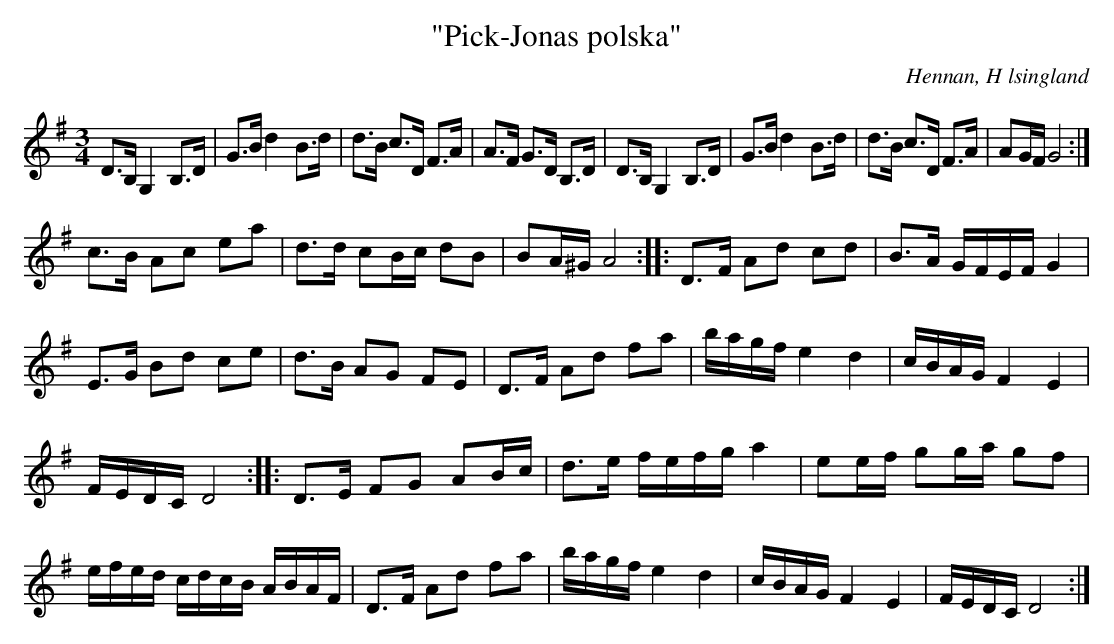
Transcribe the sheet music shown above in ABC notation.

X:1
T: "Pick-Jonas polska"
O: Hennan, H lsingland
M: 3/4
L: 1/8
K: G
D>B, G,2 B,>D | G>B d2 B>d | d>B c>D F>A| A>F G>D B,>D|D>B, G,2 B,>D|G>B d2 B>d | d>B c>D F>A| AG/F/ G4 :|
c>B Ac ea | d>d cB/c/ dB | BA/^G/ A4 :: D>F Ad cd | B>A G/F/E/F/ G2 |
E>G Bd ce | d>B AG FE | D>F Ad fa | b/a/g/f/ e2 d2 | c/B/A/G/ F2 E2 |
F/E/D/C/ D4 :: D>E FG AB/c/ | d>e f/e/f/g/ a2 | ee/f/ gg/a/ gf |
e/f/e/d/ c/d/c/B/ A/B/A/F/ | D>F Ad fa | b/a/g/f/ e2 d2 | c/B/A/G/ F2 E2 | F/E/D/C/ D4 :|]
